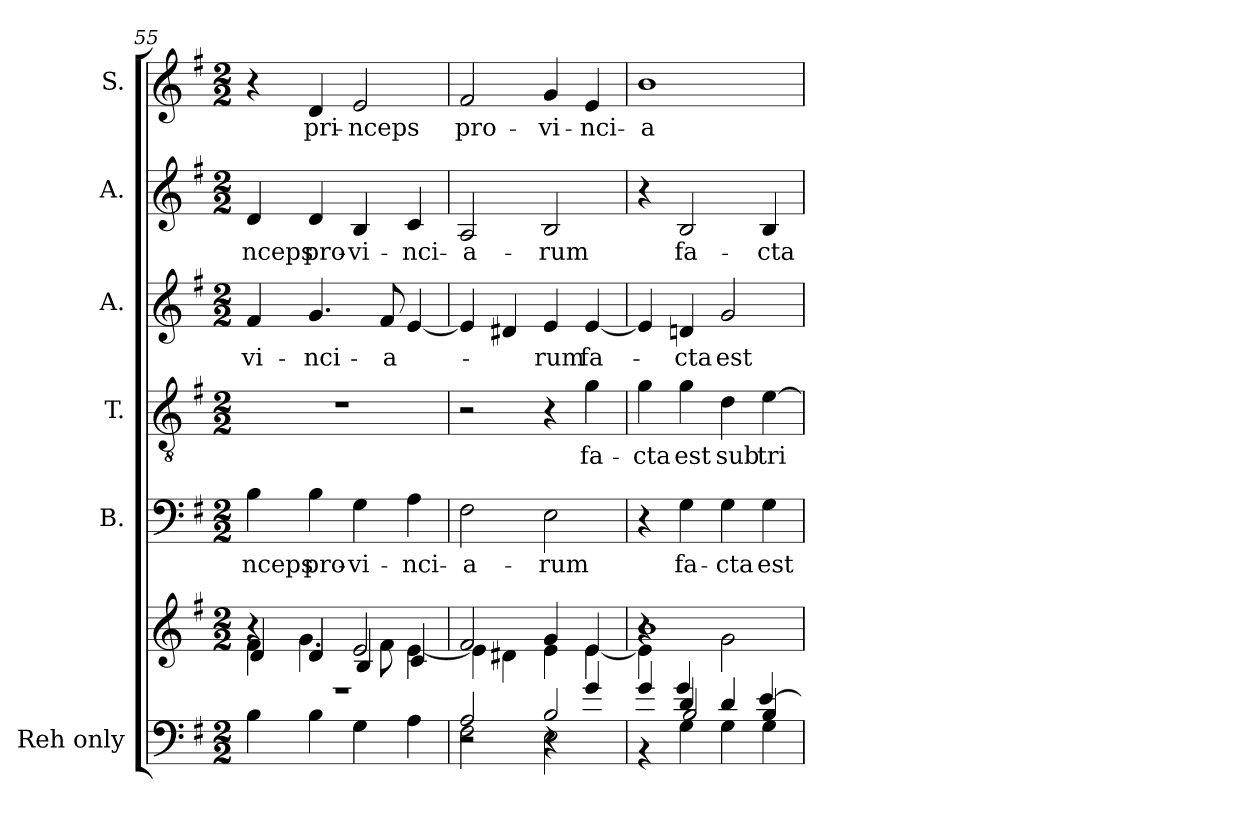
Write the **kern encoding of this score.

**kern	**kern	**kern	**text	**kern	**text	**kern	**text	**kern	**text	**kern	**text
*part6	*part6	*part5	*part5	*part4	*part4	*part3	*part3	*part2	*part2	*part1	*part1
*staff7	*staff6	*staff5	*staff5	*staff4	*staff4	*staff3	*staff3	*staff2	*staff2	*staff1	*staff1
*I"Reh  only	*	*I"B.	*	*I"T.	*	*I"A.	*	*I"A.	*	*I"S.	*
*	*	*I'B.	*	*I'T.	*	*I'A.	*	*I'A.	*	*	*
*clefF4	*clefG2	*clefF4	*	*clefGv2	*	*clefG2	*	*clefG2	*	*clefG2	*
*	*	*	*	*ITrd7c12	*	*	*	*	*	*	*
*k[f#]	*k[f#]	*k[f#]	*	*k[f#]	*	*k[f#]	*	*k[f#]	*	*k[f#]	*
*G:	*G:	*G:	*	*G:	*	*G:	*	*G:	*	*G:	*
*M2/2	*M2/2	*M2/2	*	*M2/2	*	*M2/2	*	*M2/2	*	*M2/2	*
=55	=55	=55	=55	=55	=55	=55	=55	=55	=55	=55	=55
*^	*^	*	*	*	*	*	*	*	*	*	*
*	*	*	*^	*	*	*	*	*	*	*	*	*	*
!	!	!	!	!	!	!LO:LY:b	!	!	!	!LO:LY:b	!	!LO:LY:b	!	!
1r	4B\	4r	4f#\	4d/	4B\	-nceps	1r	.	4f#/	-vi-	4d/	-nceps	4r	.
!	!	!	!	!	!	!LO:LY:b	!	!	!	!LO:LY:b	!	!LO:LY:b	!	!LO:LY:b
.	4B\	4d/	4.g\	4d/	4B\	pro-	.	.	4.g/	-nci-	4d/	pro-	4d/	pri-
!	!	!	!	!	!	!LO:LY:b	!	!	!	!	!	!LO:LY:b	!	!LO:LY:b
.	4G\	2e/	.	4B/	4G\	-vi-	.	.	.	.	4B/	-vi-	2e/	-nceps
!	!	!	!	!	!	!	!	!	!	!LO:LY:b	!	!	!	!
.	.	.	8f#\	.	.	.	.	.	8f#/	-a-	.	.	.	.
!	!	!	!	!	!	!LO:LY:b	!	!	!	!	!	!LO:LY:b	!	!
.	4A\	.	[4e\	4c/	4A\	-nci-	.	.	[4e/	.	4c/	-nci-	.	.
=56	=56	=56	=56	=56	=56	=56	=56	=56	=56	=56	=56	=56	=56	=56
*	*^	*	*	*	*	*	*	*	*	*	*	*	*	*
!	!	!	!	!	!	!	!LO:LY:b	!	!	!	!	!	!LO:LY:b	!	!LO:LY:b
*	*	*	*	*v	*v	*	*	*	*	*	*	*	*	*	*
2A/	2r	2F#\	2f#/	4e\]	2F#\	-a-	2r	.	4e/]	.	2A/	-a-	2f#/	pro-
.	.	.	.	4d#X\	.	.	.	.	4d#X/	.	.	.	.	.
!	!	!	!	!	!	!LO:LY:b	!	!	!	!LO:LY:b	!	!LO:LY:b	!	!LO:LY:b
2B/	4r	2E\	4g/	4e\	2E\	-rum	4r	.	4e/	-rum	2B/	-rum	4g/	-vi-
!	!	!	!	!	!	!	!	!LO:LY:b	!	!LO:LY:b	!	!	!	!LO:LY:b
.	4g/	.	4e/	[4e\	.	.	4G\	fa-	[4e/	fa-	.	.	4e/	-nci-
=57	=57	=57	=57	=57	=57	=57	=57	=57	=57	=57	=57	=57	=57	=57
*	*	*^	*	*^	*	*	*	*	*	*	*	*	*	*
!	!	!	!	!	!	!	!	!	!	!LO:LY:b	!	!	!	!	!	!LO:LY:b
4ryy	4ryy	4g/	4r	1b	4e\]	4r	4r	.	4G\	-cta	4e/]	.	4r	.	1b	-a-
!	!	!	!	!	!	!	!	!LO:LY:b	!	!LO:LY:b	!	!LO:LY:b	!	!LO:LY:b	!	!
4d/	2B/	4g/	4G\	.	4ryy	2.ryy	4G\	fa-	4G\	est	4dn/	-cta	2B/	fa-	.	.
!	!	!	!	!	!	!	!	!LO:LY:b	!	!LO:LY:b	!	!LO:LY:b	!	!	!	!
2ryy	.	4d/	4G\	.	2g\	.	4G\	-cta	4D\	sub	2g/	est	.	.	.	.
!	!	!	!	!	!	!	!	!LO:LY:b	!	!LO:LY:b	!	!	!	!LO:LY:b	!	!
.	4B/	[4e/	4G\	.	.	.	4G\	est	[4E\	tri-	.	.	4B/	-cta	.	.
*v	*v	*v	*v	*	*	*	*	*	*	*	*	*	*	*	*	*
*	*v	*v	*v	*	*	*	*	*	*	*	*	*	*
=	=	=	=	=	=	=	=	=	=	=	=
*-	*-	*-	*-	*-	*-	*-	*-	*-	*-	*-	*-
